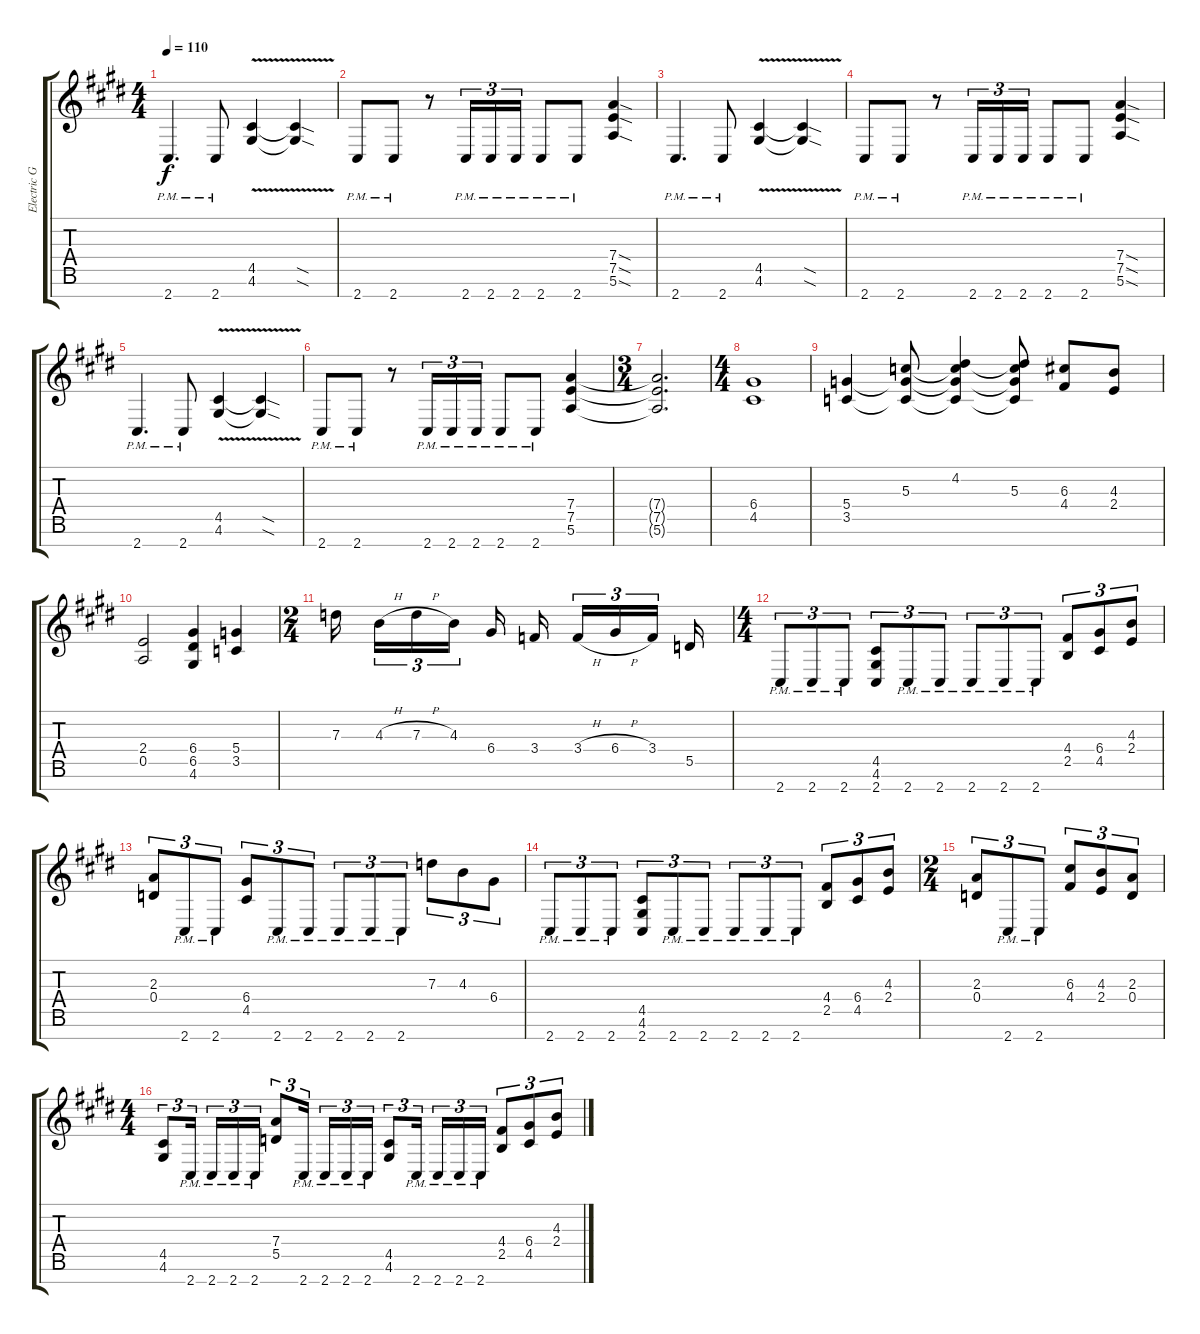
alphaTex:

\track ("Electric Guitar" "Electric G") {instrument distortionguitar}
\staff {score tabs}
\tuning (E4 B3 G3 D3 A2 E2 B1) {hide}
\ts (4 4)
\tempo 110
\clef g2
\ks e
2.7{pm}.4{d dy f} 2.7{pm}.8 (4.5{v} 4.6{v}).4 (4.5{sod t} 4.6{sod t}).4 |
2.7{pm}.8 2.7{pm}.8 r.8 2.7{pm}.16{tu (3 2)} 2.7{pm}.16{tu (3 2)} 2.7{pm}.16{tu (3 2)} 2.7{pm}.8 2.7{pm}.8 (7.4{sod} 7.5{sod} 5.6{sod}).4 |
2.7{pm}.4{d} 2.7{pm}.8 (4.5{v} 4.6{v}).4 (4.5{sod t} 4.6{sod t}).4 |
2.7{pm}.8 2.7{pm}.8 r.8 2.7{pm}.16{tu (3 2)} 2.7{pm}.16{tu (3 2)} 2.7{pm}.16{tu (3 2)} 2.7{pm}.8 2.7{pm}.8 (7.4{sod} 7.5{sod} 5.6{sod}).4 |
2.7{pm}.4{d} 2.7{pm}.8 (4.5{v} 4.6{v}).4 (4.5{sod t} 4.6{sod t}).4 |
2.7{pm}.8 2.7{pm}.8 r.8 2.7{pm}.16{tu (3 2)} 2.7{pm}.16{tu (3 2)} 2.7{pm}.16{tu (3 2)} 2.7{pm}.8 2.7{pm}.8 (7.4 7.5 5.6).4 |
\ts (3 4)
(7.4{t} 7.5{t} 5.6{t}).2{d} |
\ts (4 4)
(6.4 4.5).1 |
(5.4 3.5).4 (5.3 5.4{t} 3.5{t}).8 (4.2 5.3{t} 5.4{t} 3.5{t}).4 (4.2{t} 5.3 5.4{t} 3.5{t}).8 (6.3 4.4).8 (4.3 2.4).8 |
(2.4 0.5).2 (6.4 6.5 4.6).4 (5.4 3.5).4 |
\ts (2 4)
7.3.16{beam splitsecondary} 4.3{h}.16{tu (3 2)} 7.3{h}.16{tu (3 2)} 4.3.16{tu (3 2) beam splitsecondary} 6.4.16 3.4.16{beam splitsecondary} 3.4{h}.16{tu (3 2)} 6.4{h}.16{tu (3 2)} 3.4.16{tu (3 2) beam splitsecondary} 5.5.16 |
\ts (4 4)
2.7{pm}.8{tu (3 2)} 2.7{pm}.8{tu (3 2)} 2.7{pm}.8{tu (3 2)} (4.5 4.6 2.7).8{tu (3 2)} 2.7{pm}.8{tu (3 2)} 2.7{pm}.8{tu (3 2)} 2.7{pm}.8{tu (3 2)} 2.7{pm}.8{tu (3 2)} 2.7{pm}.8{tu (3 2)} (4.4 2.5).8{tu (3 2)} (6.4 4.5).8{tu (3 2)} (4.3 2.4).8{tu (3 2)} |
(2.3 0.4).8{tu (3 2)} 2.7{pm}.8{tu (3 2)} 2.7{pm}.8{tu (3 2)} (6.4 4.5).8{tu (3 2)} 2.7{pm}.8{tu (3 2)} 2.7{pm}.8{tu (3 2)} 2.7{pm}.8{tu (3 2)} 2.7{pm}.8{tu (3 2)} 2.7{pm}.8{tu (3 2)} 7.3.8{tu (3 2)} 4.3.8{tu (3 2)} 6.4.8{tu (3 2)} |
2.7{pm}.8{tu (3 2)} 2.7{pm}.8{tu (3 2)} 2.7{pm}.8{tu (3 2)} (4.5 4.6 2.7).8{tu (3 2)} 2.7{pm}.8{tu (3 2)} 2.7{pm}.8{tu (3 2)} 2.7{pm}.8{tu (3 2)} 2.7{pm}.8{tu (3 2)} 2.7{pm}.8{tu (3 2)} (4.4 2.5).8{tu (3 2)} (6.4 4.5).8{tu (3 2)} (4.3 2.4).8{tu (3 2)} |
\ts (2 4)
(2.3 0.4).8{tu (3 2)} 2.7{pm}.8{tu (3 2)} 2.7{pm}.8{tu (3 2)} (6.3 4.4).8{tu (3 2)} (4.3 2.4).8{tu (3 2)} (2.3 0.4).8{tu (3 2)} |
\ts (4 4)
(4.5 4.6).8{tu (3 2)} 2.7{pm}.16{tu (3 2) beam splitsecondary} 2.7{pm}.16{tu (3 2)} 2.7{pm}.16{tu (3 2)} 2.7{pm}.16{tu (3 2)} (7.4 5.5).8{tu (3 2)} 2.7{pm}.16{tu (3 2) beam splitsecondary} 2.7{pm}.16{tu (3 2)} 2.7{pm}.16{tu (3 2)} 2.7{pm}.16{tu (3 2)} (4.5 4.6).8{tu (3 2)} 2.7{pm}.16{tu (3 2) beam splitsecondary} 2.7{pm}.16{tu (3 2)} 2.7{pm}.16{tu (3 2)} 2.7{pm}.16{tu (3 2)} (4.4 2.5).8{tu (3 2)} (6.4 4.5).8{tu (3 2)} (4.3 2.4).8{tu (3 2)}
